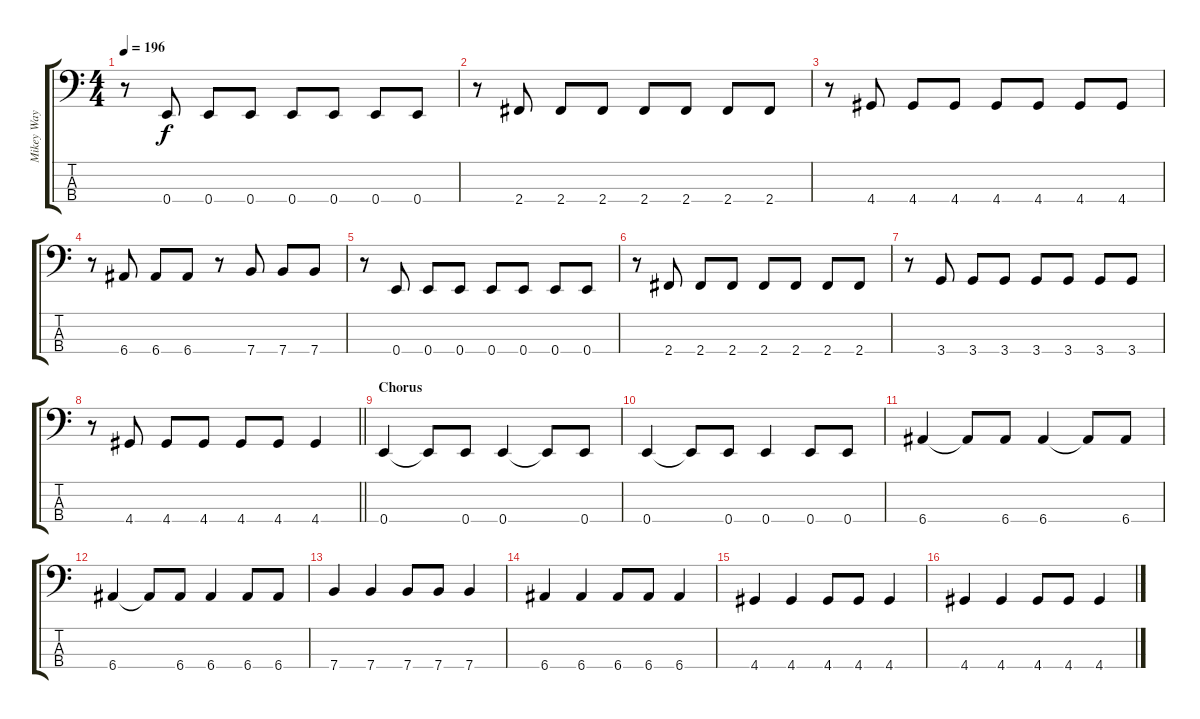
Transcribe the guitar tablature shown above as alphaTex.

\track ("Mikey Way" "Mikey Way") {instrument electricbasspick}
\staff {score tabs}
\tuning (G2 D2 A1 E1) {hide}
\ts (4 4)
\tempo 196
\clef f4
\ks c
r.8{dy f} 0.4.8 0.4.8 0.4.8 0.4.8 0.4.8 0.4.8 0.4.8 |
r.8 2.4.8 2.4.8 2.4.8 2.4.8 2.4.8 2.4.8 2.4.8 |
r.8 4.4.8 4.4.8 4.4.8 4.4.8 4.4.8 4.4.8 4.4.8 |
r.8 6.4.8 6.4.8 6.4.8 r.8 7.4.8 7.4.8 7.4.8 |
r.8 0.4.8 0.4.8 0.4.8 0.4.8 0.4.8 0.4.8 0.4.8 |
r.8 2.4.8 2.4.8 2.4.8 2.4.8 2.4.8 2.4.8 2.4.8 |
r.8 3.4.8 3.4.8 3.4.8 3.4.8 3.4.8 3.4.8 3.4.8 |
\barLineRight lightlight
r.8 4.4.8 4.4.8 4.4.8 4.4.8 4.4.8 4.4.4 |
\section ("" "Chorus")
0.4.4 0.4{t}.8 0.4.8 0.4.4 0.4{t}.8 0.4.8 |
0.4.4 0.4{t}.8 0.4.8 0.4.4 0.4.8 0.4.8 |
6.4.4 6.4{t}.8 6.4.8 6.4.4 6.4{t}.8 6.4.8 |
6.4.4 6.4{t}.8 6.4.8 6.4.4 6.4.8 6.4.8 |
7.4.4 7.4.4 7.4.8 7.4.8 7.4.4 |
6.4.4 6.4.4 6.4.8 6.4.8 6.4.4 |
4.4.4 4.4.4 4.4.8 4.4.8 4.4.4 |
4.4.4 4.4.4 4.4.8 4.4.8 4.4.4
